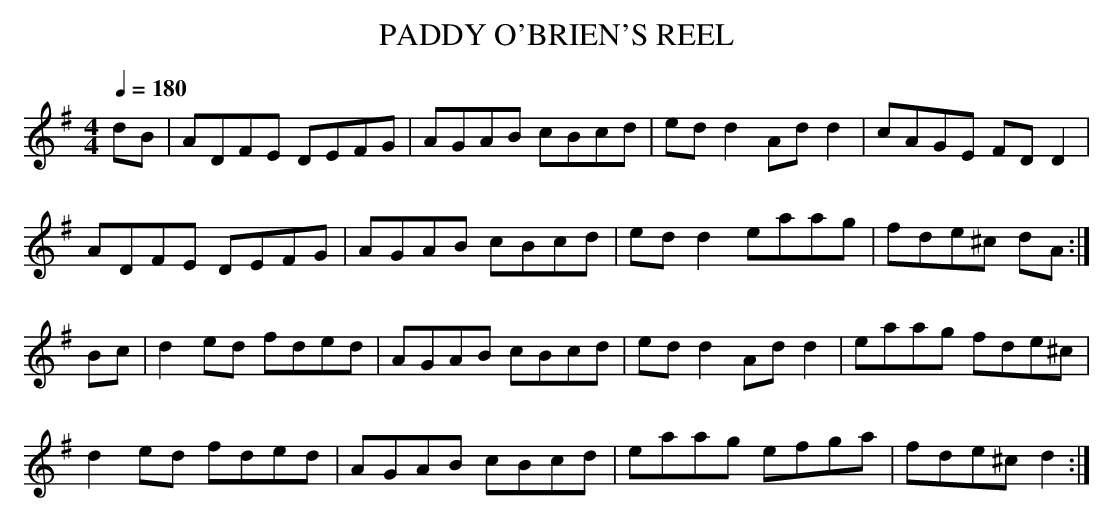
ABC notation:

X:1
T:PADDY O'BRIEN'S REEL
M:4/4
Q:1/4=180
K:Dmix
dB|ADFE DEFG|AGAB cBcd|edd2 Add2|cAGE FDD2|
ADFE DEFG|AGAB cBcd|edd2 eaag|fde^c dA :|
Bc|d2ed fded|AGAB cBcd|edd2 Add2|eaag fde^c|
d2ed fded|AGAB cBcd|eaag efga|fde^c d2 :|
